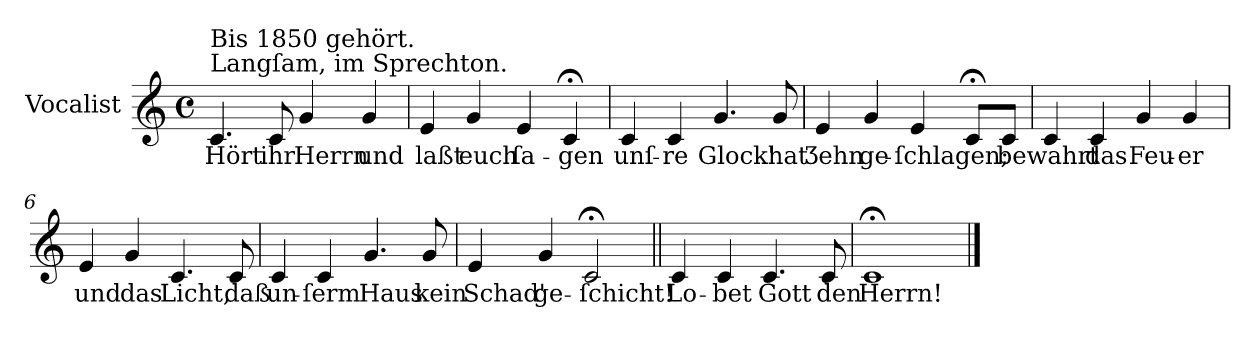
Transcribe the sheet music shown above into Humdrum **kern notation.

**kern	**text
*part1	*part1
*staff1	*staff1
*I"Vocalist	*
*k[]	*
*C:	*
*M4/4	*
*met(c)	*
=1	=1
!LO:TX:a:t=Langſam, im Sprechton.	!
!LO:TX:a:t=Bis 1850 gehört.	!
4.c	Hört
8c	ihr
4g	Herrn
4g	und
=2	=2
4e	laßt
4g	euch
4e	ſa-
4c;<	-gen
=3	=3
4c	unſ-
4c	-re
4.g	Glock'
8g	hat
=4	=4
4e	Ʒehn
4g	ge-
4e	-ſchlagen;
8c;<L	.
8cJ	bewahrt
=5	=5
4c	.
4c	das
4g	Feu-
4g	-er
=6	=6
4e	und
4g	das
4.c	Licht,
8c	daß
=7	=7
4c	un-
4c	-ſerm
4.g	Haus
8g	kein
=8	=8
4e	Schad'
4g	ge-
2c;<	-ſchicht!
=9||	=9||
4c	Lo-
4c	-bet
4.c	Gott
8c	den
=10	=10
1c;<	Herrn!
==	==
*-	*-
